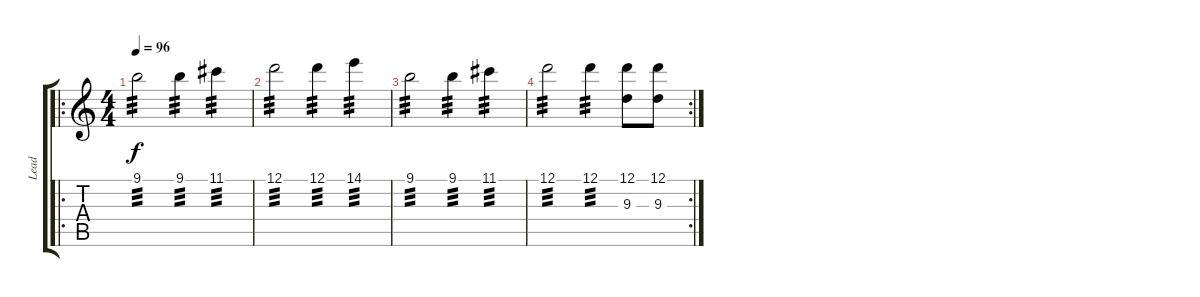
\track ("Lead" "Lead") {instrument electricguitarclean}
\staff {score tabs}
\tuning (D4 A3 F3 C3 G2 D2) {hide}
\ro
\ts (4 4)
\tempo 96
\clef g2
\ks c
9.1.2{tp 3 dy f} 9.1.4{tp 3} 11.1.4{tp 3} |
12.1.2{tp 3} 12.1.4{tp 3} 14.1.4{tp 3} |
9.1.2{tp 3} 9.1.4{tp 3} 11.1.4{tp 3} |
\rc 2
12.1.2{tp 3} 12.1.4{tp 3} (12.1 9.3).8 (12.1 9.3).8
